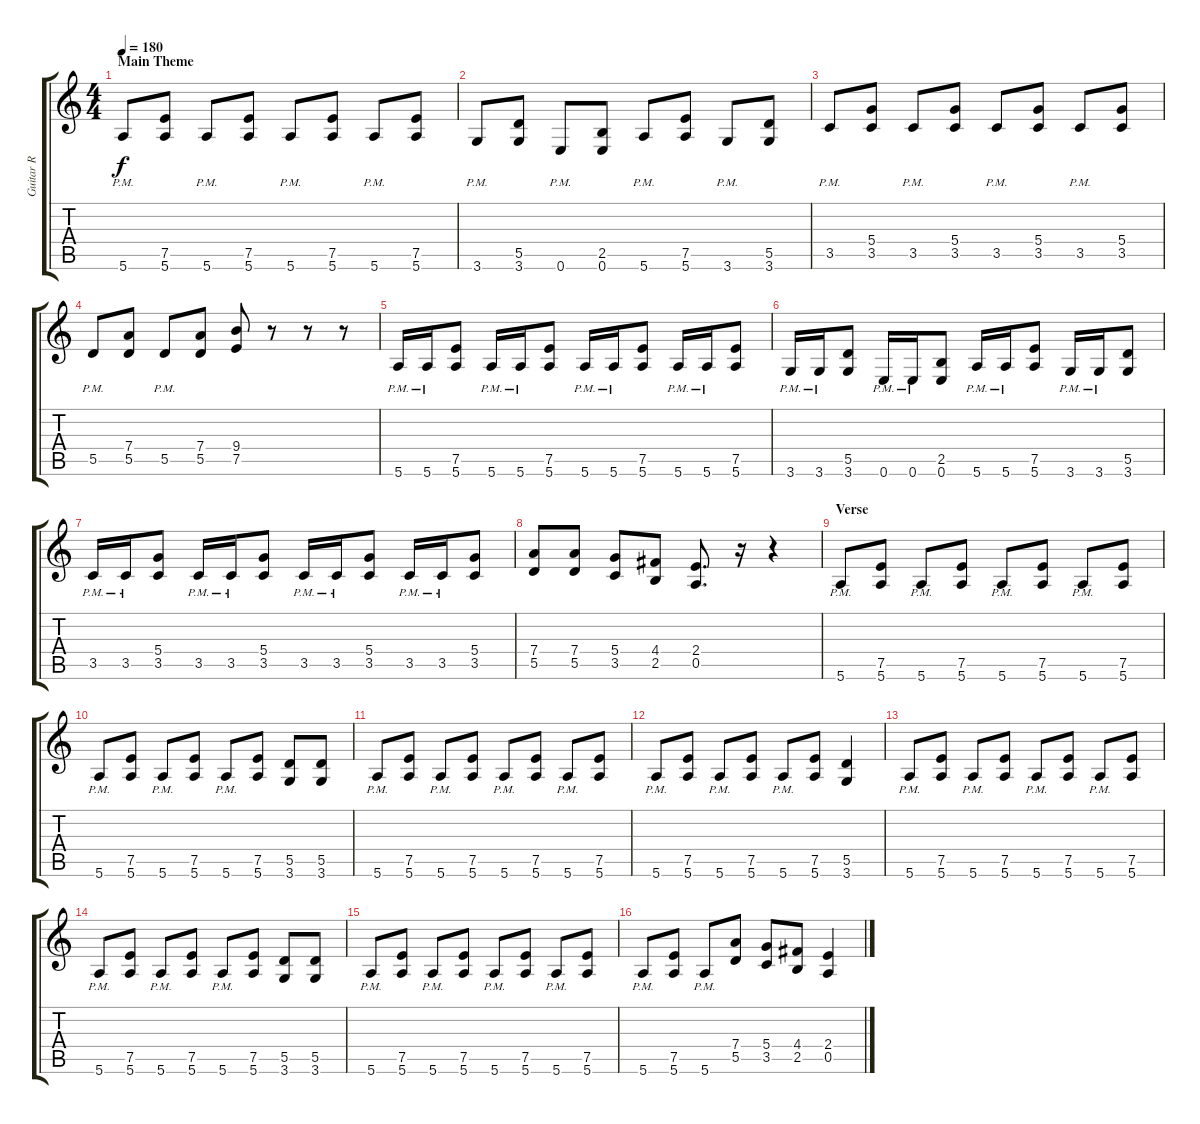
\track ("Guitar R" "Guitar R") {instrument distortionguitar}
\staff {score tabs}
\tuning (E4 B3 G3 D3 A2 E2) {hide}
\ts (4 4)
\section ("" "Main Theme")
\tempo 180
\clef g2
\ks c
5.6{pm}.8{dy f} (7.5 5.6).8 5.6{pm}.8 (7.5 5.6).8 5.6{pm}.8 (7.5 5.6).8 5.6{pm}.8 (7.5 5.6).8 |
3.6{pm}.8 (5.5 3.6).8 0.6{pm}.8 (2.5 0.6).8 5.6{pm}.8 (7.5 5.6).8 3.6{pm}.8 (5.5 3.6).8 |
3.5{pm}.8 (5.4 3.5).8 3.5{pm}.8 (5.4 3.5).8 3.5{pm}.8 (5.4 3.5).8 3.5{pm}.8 (5.4 3.5).8 |
5.5{pm}.8 (7.4 5.5).8 5.5{pm}.8 (7.4 5.5).8 (9.4 7.5).8 r.8 r.8 r.8 |
5.6{pm}.16 5.6{pm}.16 (7.5 5.6).8 5.6{pm}.16 5.6{pm}.16 (7.5 5.6).8 5.6{pm}.16 5.6{pm}.16 (7.5 5.6).8 5.6{pm}.16 5.6{pm}.16 (7.5 5.6).8 |
3.6{pm}.16 3.6{pm}.16 (5.5 3.6).8 0.6{pm}.16 0.6{pm}.16 (2.5 0.6).8 5.6{pm}.16 5.6{pm}.16 (7.5 5.6).8 3.6{pm}.16 3.6{pm}.16 (5.5 3.6).8 |
3.5{pm}.16 3.5{pm}.16 (5.4 3.5).8 3.5{pm}.16 3.5{pm}.16 (5.4 3.5).8 3.5{pm}.16 3.5{pm}.16 (5.4 3.5).8 3.5{pm}.16 3.5{pm}.16 (5.4 3.5).8 |
(7.4 5.5).8 (7.4 5.5).8 (5.4 3.5).8 (4.4 2.5).8 (2.4 0.5).8{d} r.16 r.4 |
\section ("" "Verse")
5.6{pm}.8 (7.5 5.6).8 5.6{pm}.8 (7.5 5.6).8 5.6{pm}.8 (7.5 5.6).8 5.6{pm}.8 (7.5 5.6).8 |
5.6{pm}.8 (7.5 5.6).8 5.6{pm}.8 (7.5 5.6).8 5.6{pm}.8 (7.5 5.6).8 (5.5 3.6).8 (5.5 3.6).8 |
5.6{pm}.8 (7.5 5.6).8 5.6{pm}.8 (7.5 5.6).8 5.6{pm}.8 (7.5 5.6).8 5.6{pm}.8 (7.5 5.6).8 |
5.6{pm}.8 (7.5 5.6).8 5.6{pm}.8 (7.5 5.6).8 5.6{pm}.8 (7.5 5.6).8 (5.5 3.6).4 |
5.6{pm}.8 (7.5 5.6).8 5.6{pm}.8 (7.5 5.6).8 5.6{pm}.8 (7.5 5.6).8 5.6{pm}.8 (7.5 5.6).8 |
5.6{pm}.8 (7.5 5.6).8 5.6{pm}.8 (7.5 5.6).8 5.6{pm}.8 (7.5 5.6).8 (5.5 3.6).8 (5.5 3.6).8 |
5.6{pm}.8 (7.5 5.6).8 5.6{pm}.8 (7.5 5.6).8 5.6{pm}.8 (7.5 5.6).8 5.6{pm}.8 (7.5 5.6).8 |
5.6{pm}.8 (7.5 5.6).8 5.6{pm}.8 (7.4 5.5).8 (5.4 3.5).8 (4.4 2.5).8 (2.4 0.5).4
